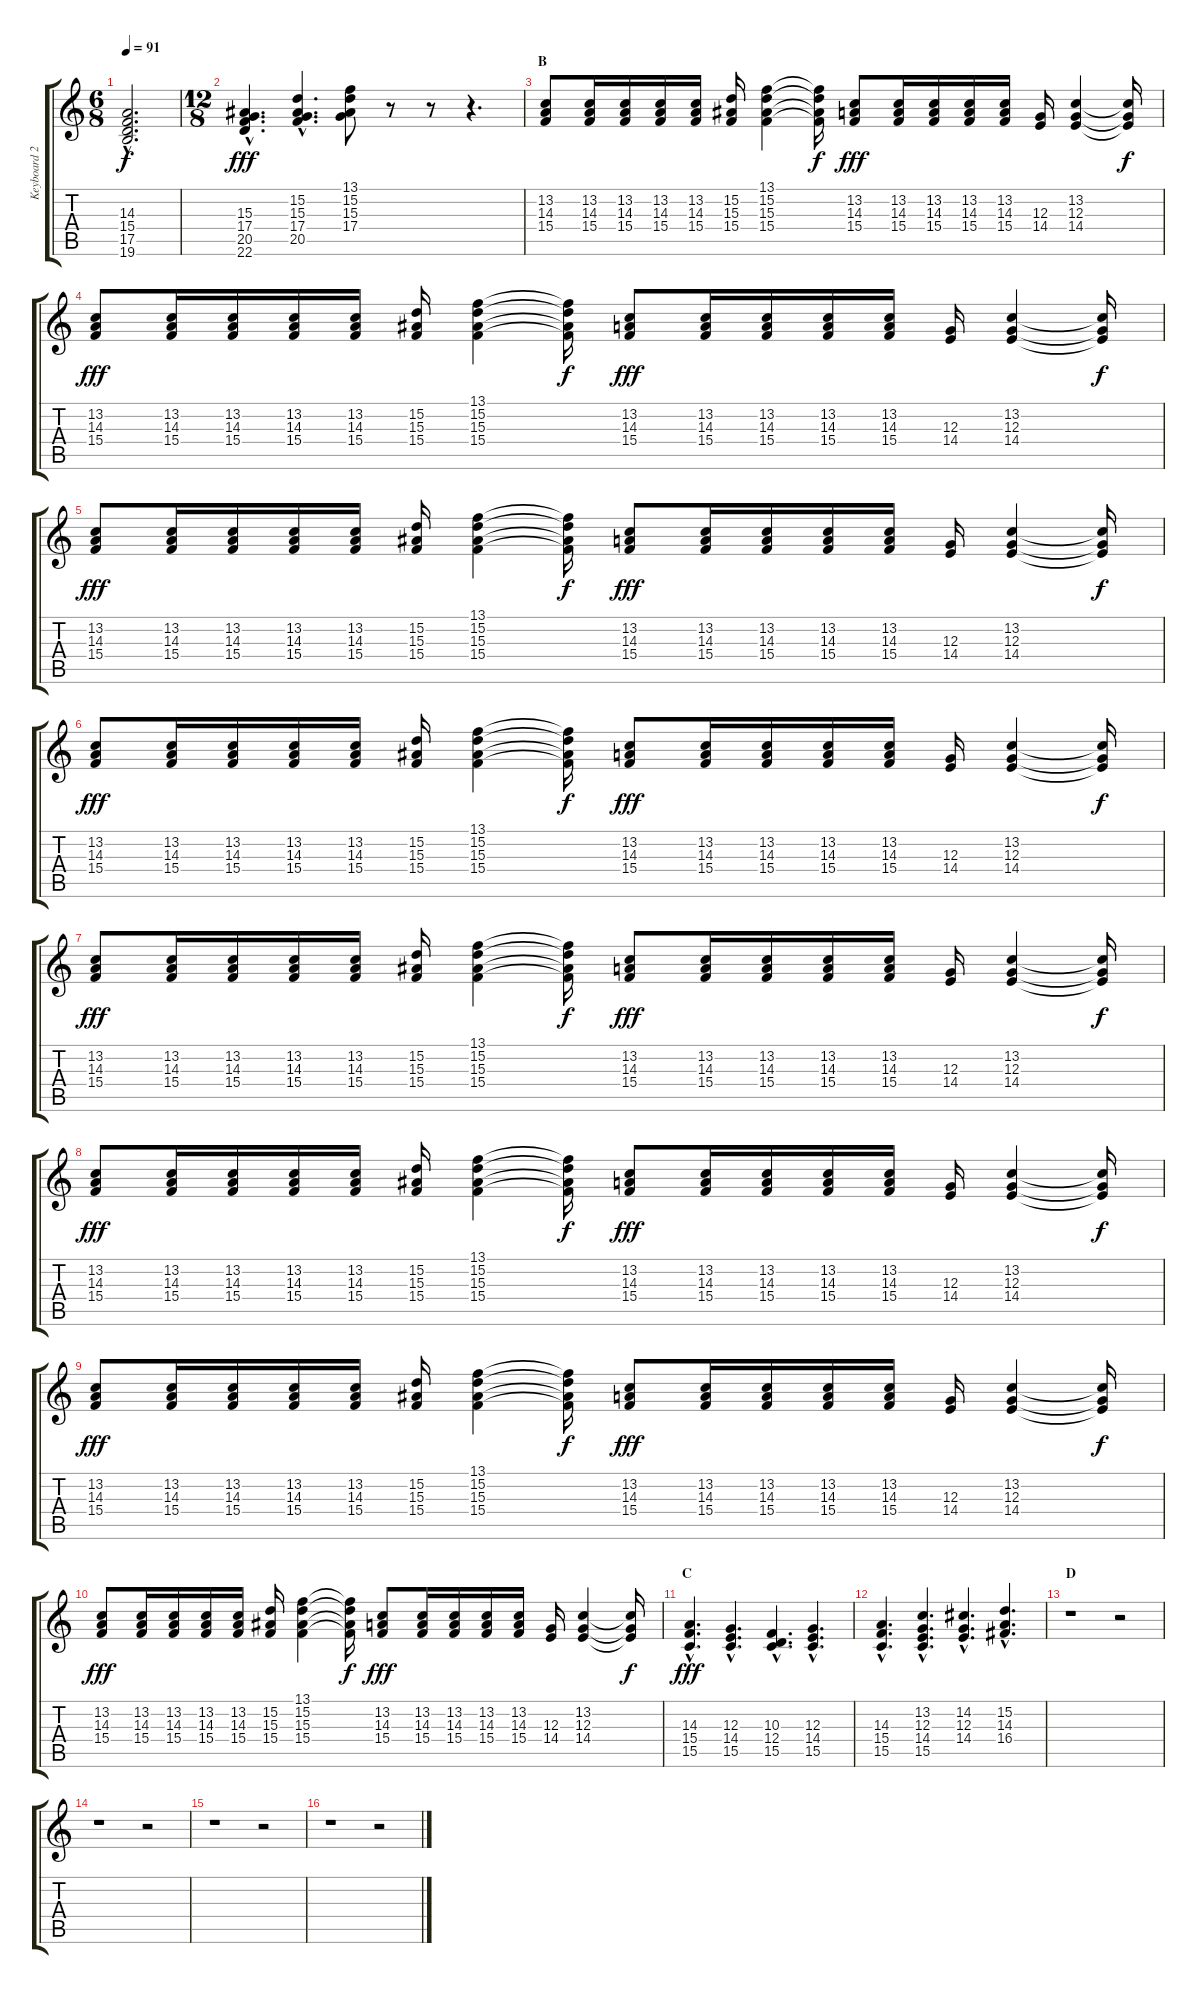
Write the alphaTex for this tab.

\track ("Keyboard 2" "Keyboard 2") {instrument synthstrings1}
\staff {score tabs}
\tuning (E4 B3 G3 D3 A2 E2) {hide}
\ts (6 8)
\tempo 91
\clef g2
\ks c
(14.3{hac t} 15.4{hac t} 17.5{hac t} 19.6{hac t}).2{d dy f} |
\ts (12 8)
(15.3{hac} 17.4{hac} 20.5{hac} 22.6{hac}).4{d dy fff} (15.2{hac} 15.3{hac} 17.4{hac} 20.5{hac}).4{d} (13.1 15.2 15.3 17.4).8 r.8 r.8 r.4{d} |
\section ("" "B")
(13.2 14.3 15.4).8 (13.2 14.3 15.4).16 (13.2 14.3 15.4).16 (13.2 14.3 15.4).16 (13.2 14.3 15.4).16 (15.2 15.3 15.4).16 (13.1 15.2 15.3 15.4).4 (13.1{t} 15.2{t} 15.3{t} 15.4{t}).16{dy f} (13.2 14.3 15.4).8{dy fff} (13.2 14.3 15.4).16 (13.2 14.3 15.4).16 (13.2 14.3 15.4).16 (13.2 14.3 15.4).16 (12.3 14.4).16 (13.2 12.3 14.4).4 (13.2{t} 12.3{t} 14.4{t}).16{dy f} |
(13.2 14.3 15.4).8{dy fff} (13.2 14.3 15.4).16 (13.2 14.3 15.4).16 (13.2 14.3 15.4).16 (13.2 14.3 15.4).16 (15.2 15.3 15.4).16 (13.1 15.2 15.3 15.4).4 (13.1{t} 15.2{t} 15.3{t} 15.4{t}).16{dy f} (13.2 14.3 15.4).8{dy fff} (13.2 14.3 15.4).16 (13.2 14.3 15.4).16 (13.2 14.3 15.4).16 (13.2 14.3 15.4).16 (12.3 14.4).16 (13.2 12.3 14.4).4 (13.2{t} 12.3{t} 14.4{t}).16{dy f} |
(13.2 14.3 15.4).8{dy fff} (13.2 14.3 15.4).16 (13.2 14.3 15.4).16 (13.2 14.3 15.4).16 (13.2 14.3 15.4).16 (15.2 15.3 15.4).16 (13.1 15.2 15.3 15.4).4 (13.1{t} 15.2{t} 15.3{t} 15.4{t}).16{dy f} (13.2 14.3 15.4).8{dy fff} (13.2 14.3 15.4).16 (13.2 14.3 15.4).16 (13.2 14.3 15.4).16 (13.2 14.3 15.4).16 (12.3 14.4).16 (13.2 12.3 14.4).4 (13.2{t} 12.3{t} 14.4{t}).16{dy f} |
(13.2 14.3 15.4).8{dy fff} (13.2 14.3 15.4).16 (13.2 14.3 15.4).16 (13.2 14.3 15.4).16 (13.2 14.3 15.4).16 (15.2 15.3 15.4).16 (13.1 15.2 15.3 15.4).4 (13.1{t} 15.2{t} 15.3{t} 15.4{t}).16{dy f} (13.2 14.3 15.4).8{dy fff} (13.2 14.3 15.4).16 (13.2 14.3 15.4).16 (13.2 14.3 15.4).16 (13.2 14.3 15.4).16 (12.3 14.4).16 (13.2 12.3 14.4).4 (13.2{t} 12.3{t} 14.4{t}).16{dy f} |
(13.2 14.3 15.4).8{dy fff} (13.2 14.3 15.4).16 (13.2 14.3 15.4).16 (13.2 14.3 15.4).16 (13.2 14.3 15.4).16 (15.2 15.3 15.4).16 (13.1 15.2 15.3 15.4).4 (13.1{t} 15.2{t} 15.3{t} 15.4{t}).16{dy f} (13.2 14.3 15.4).8{dy fff} (13.2 14.3 15.4).16 (13.2 14.3 15.4).16 (13.2 14.3 15.4).16 (13.2 14.3 15.4).16 (12.3 14.4).16 (13.2 12.3 14.4).4 (13.2{t} 12.3{t} 14.4{t}).16{dy f} |
(13.2 14.3 15.4).8{dy fff} (13.2 14.3 15.4).16 (13.2 14.3 15.4).16 (13.2 14.3 15.4).16 (13.2 14.3 15.4).16 (15.2 15.3 15.4).16 (13.1 15.2 15.3 15.4).4 (13.1{t} 15.2{t} 15.3{t} 15.4{t}).16{dy f} (13.2 14.3 15.4).8{dy fff} (13.2 14.3 15.4).16 (13.2 14.3 15.4).16 (13.2 14.3 15.4).16 (13.2 14.3 15.4).16 (12.3 14.4).16 (13.2 12.3 14.4).4 (13.2{t} 12.3{t} 14.4{t}).16{dy f} |
(13.2 14.3 15.4).8{dy fff} (13.2 14.3 15.4).16 (13.2 14.3 15.4).16 (13.2 14.3 15.4).16 (13.2 14.3 15.4).16 (15.2 15.3 15.4).16 (13.1 15.2 15.3 15.4).4 (13.1{t} 15.2{t} 15.3{t} 15.4{t}).16{dy f} (13.2 14.3 15.4).8{dy fff} (13.2 14.3 15.4).16 (13.2 14.3 15.4).16 (13.2 14.3 15.4).16 (13.2 14.3 15.4).16 (12.3 14.4).16 (13.2 12.3 14.4).4 (13.2{t} 12.3{t} 14.4{t}).16{dy f} |
(13.2 14.3 15.4).8{dy fff} (13.2 14.3 15.4).16 (13.2 14.3 15.4).16 (13.2 14.3 15.4).16 (13.2 14.3 15.4).16 (15.2 15.3 15.4).16 (13.1 15.2 15.3 15.4).4 (13.1{t} 15.2{t} 15.3{t} 15.4{t}).16{dy f} (13.2 14.3 15.4).8{dy fff} (13.2 14.3 15.4).16 (13.2 14.3 15.4).16 (13.2 14.3 15.4).16 (13.2 14.3 15.4).16 (12.3 14.4).16 (13.2 12.3 14.4).4 (13.2{t} 12.3{t} 14.4{t}).16{dy f} |
\section ("" "C")
(14.3{hac} 15.4{hac} 15.5{hac}).4{d dy fff} (12.3{hac} 14.4{hac} 15.5{hac}).4{d} (10.3{hac} 12.4{hac} 15.5{hac}).4{d} (12.3{hac} 14.4{hac} 15.5{hac}).4{d} |
(14.3{hac} 15.4{hac} 15.5{hac}).4{d} (13.2{hac} 12.3{hac} 14.4{hac} 15.5{hac}).4{d} (14.2{hac} 12.3{hac} 14.4{hac}).4{d} (15.2{hac} 14.3{hac} 16.4{hac}).4{d} |
\section ("" "D")
r.1 r.2 |
r.1 r.2 |
r.1 r.2 |
r.1 r.2
